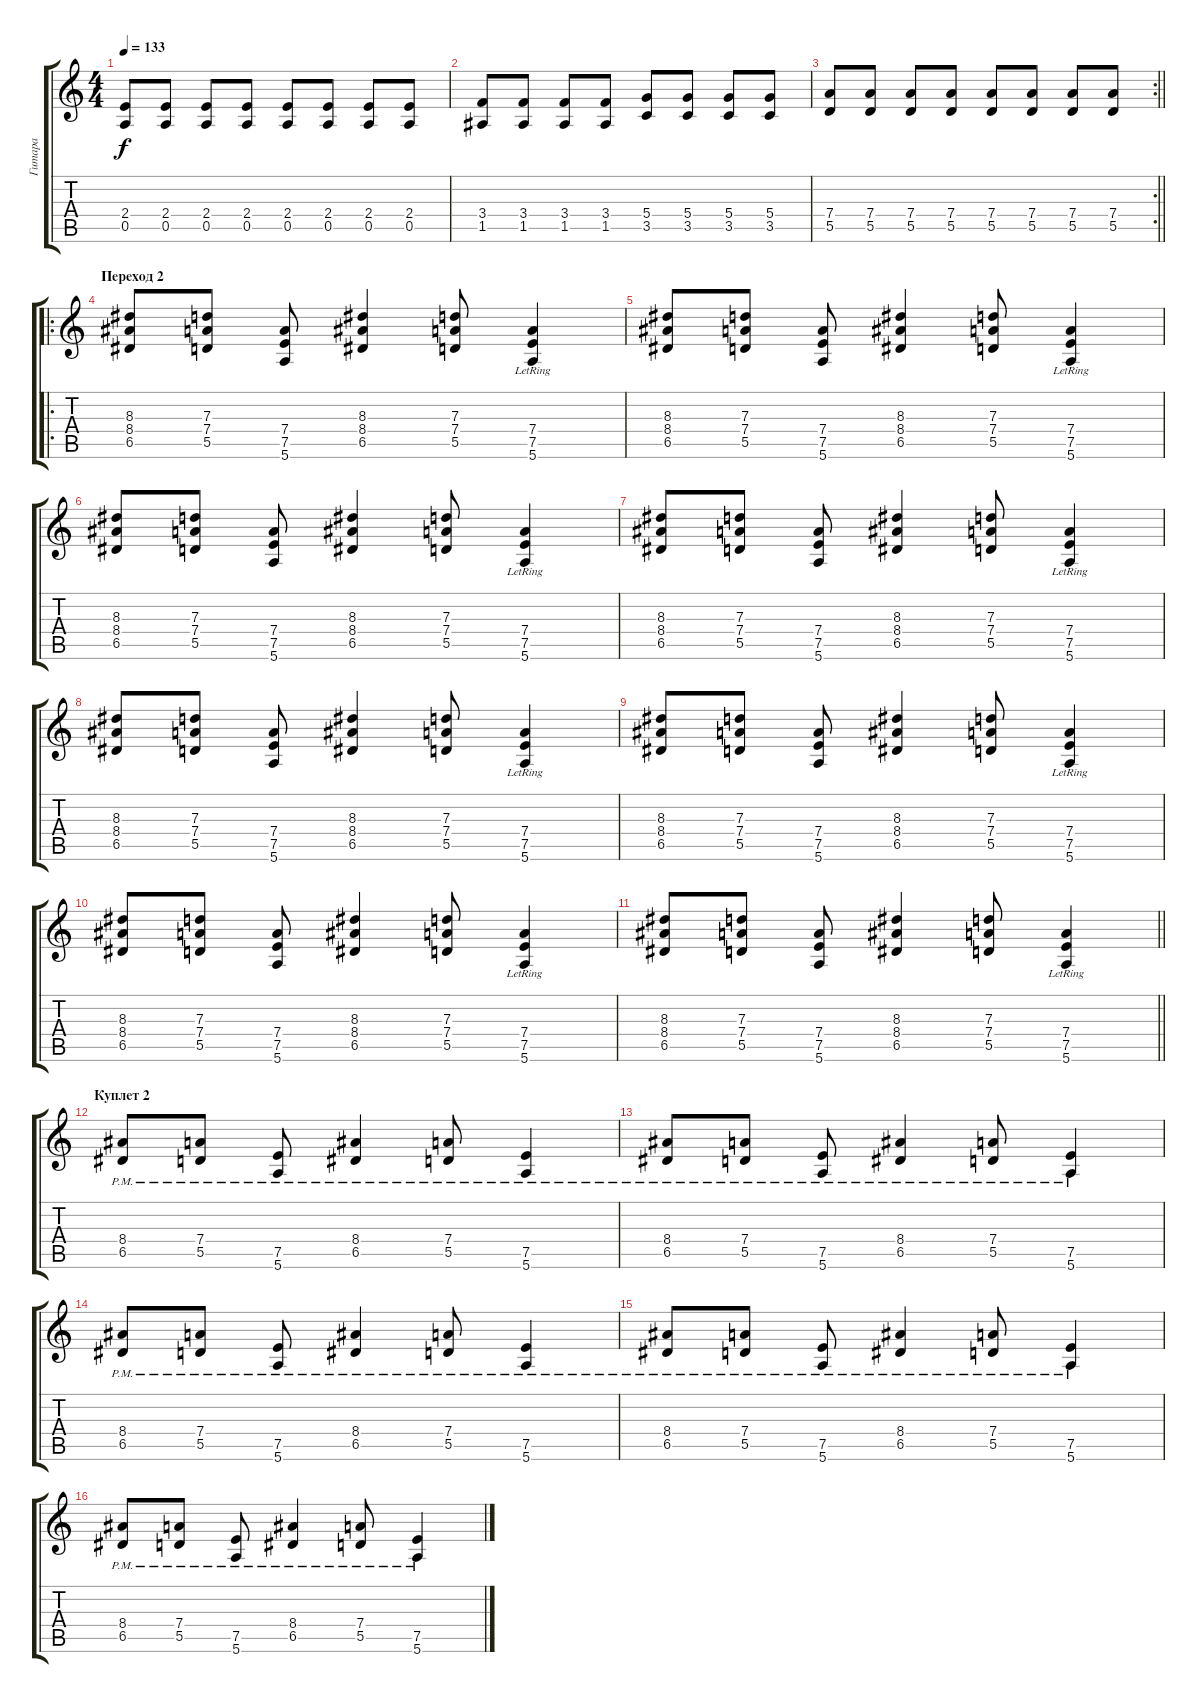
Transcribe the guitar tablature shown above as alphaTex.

\track ("Гитара" "Гитара") {instrument acousticguitarsteel}
\staff {score tabs}
\tuning (E4 B3 G3 D3 A2 E2) {hide}
\ts (4 4)
\tempo 133
\clef g2
\ks c
(2.4 0.5).8{dy f} (2.4 0.5).8 (2.4 0.5).8 (2.4 0.5).8 (2.4 0.5).8 (2.4 0.5).8 (2.4 0.5).8 (2.4 0.5).8 |
(3.4 1.5).8 (3.4 1.5).8 (3.4 1.5).8 (3.4 1.5).8 (5.4 3.5).8 (5.4 3.5).8 (5.4 3.5).8 (5.4 3.5).8 |
\rc 2
\barLineRight lightlight
(7.4 5.5).8 (7.4 5.5).8 (7.4 5.5).8 (7.4 5.5).8 (7.4 5.5).8 (7.4 5.5).8 (7.4 5.5).8 (7.4 5.5).8 |
\ro
\section ("" "Переход 2")
(8.3 8.4 6.5).8 (7.3 7.4 5.5).8 (7.4 7.5 5.6).8 (8.3 8.4 6.5).4 (7.3 7.4 5.5).8 (7.4{lr} 7.5{lr} 5.6).4 |
(8.3 8.4 6.5).8 (7.3 7.4 5.5).8 (7.4 7.5 5.6).8 (8.3 8.4 6.5).4 (7.3 7.4 5.5).8 (7.4{lr} 7.5{lr} 5.6).4 |
(8.3 8.4 6.5).8 (7.3 7.4 5.5).8 (7.4 7.5 5.6).8 (8.3 8.4 6.5).4 (7.3 7.4 5.5).8 (7.4{lr} 7.5{lr} 5.6).4 |
(8.3 8.4 6.5).8 (7.3 7.4 5.5).8 (7.4 7.5 5.6).8 (8.3 8.4 6.5).4 (7.3 7.4 5.5).8 (7.4{lr} 7.5{lr} 5.6).4 |
(8.3 8.4 6.5).8 (7.3 7.4 5.5).8 (7.4 7.5 5.6).8 (8.3 8.4 6.5).4 (7.3 7.4 5.5).8 (7.4{lr} 7.5{lr} 5.6).4 |
(8.3 8.4 6.5).8 (7.3 7.4 5.5).8 (7.4 7.5 5.6).8 (8.3 8.4 6.5).4 (7.3 7.4 5.5).8 (7.4{lr} 7.5{lr} 5.6).4 |
(8.3 8.4 6.5).8 (7.3 7.4 5.5).8 (7.4 7.5 5.6).8 (8.3 8.4 6.5).4 (7.3 7.4 5.5).8 (7.4{lr} 7.5{lr} 5.6).4 |
\barLineRight lightlight
(8.3 8.4 6.5).8 (7.3 7.4 5.5).8 (7.4 7.5 5.6).8 (8.3 8.4 6.5).4 (7.3 7.4 5.5).8 (7.4{lr} 7.5{lr} 5.6).4 |
\section ("" "Куплет 2")
(8.4{pm} 6.5{pm}).8{instrument acousticguitarsteel} (7.4{pm} 5.5{pm}).8 (7.5{pm} 5.6).8 (8.4{pm} 6.5{pm}).4 (7.4{pm} 5.5{pm}).8 (7.5{pm} 5.6).4 |
(8.4{pm} 6.5{pm}).8 (7.4{pm} 5.5{pm}).8 (7.5{pm} 5.6).8 (8.4{pm} 6.5{pm}).4 (7.4{pm} 5.5{pm}).8 (7.5{pm} 5.6).4 |
(8.4{pm} 6.5{pm}).8 (7.4{pm} 5.5{pm}).8 (7.5{pm} 5.6).8 (8.4{pm} 6.5{pm}).4 (7.4{pm} 5.5{pm}).8 (7.5{pm} 5.6).4 |
(8.4{pm} 6.5{pm}).8 (7.4{pm} 5.5{pm}).8 (7.5{pm} 5.6).8 (8.4{pm} 6.5{pm}).4 (7.4{pm} 5.5{pm}).8 (7.5{pm} 5.6).4 |
(8.4{pm} 6.5{pm}).8 (7.4{pm} 5.5{pm}).8 (7.5{pm} 5.6).8 (8.4{pm} 6.5{pm}).4 (7.4{pm} 5.5{pm}).8 (7.5{pm} 5.6).4
